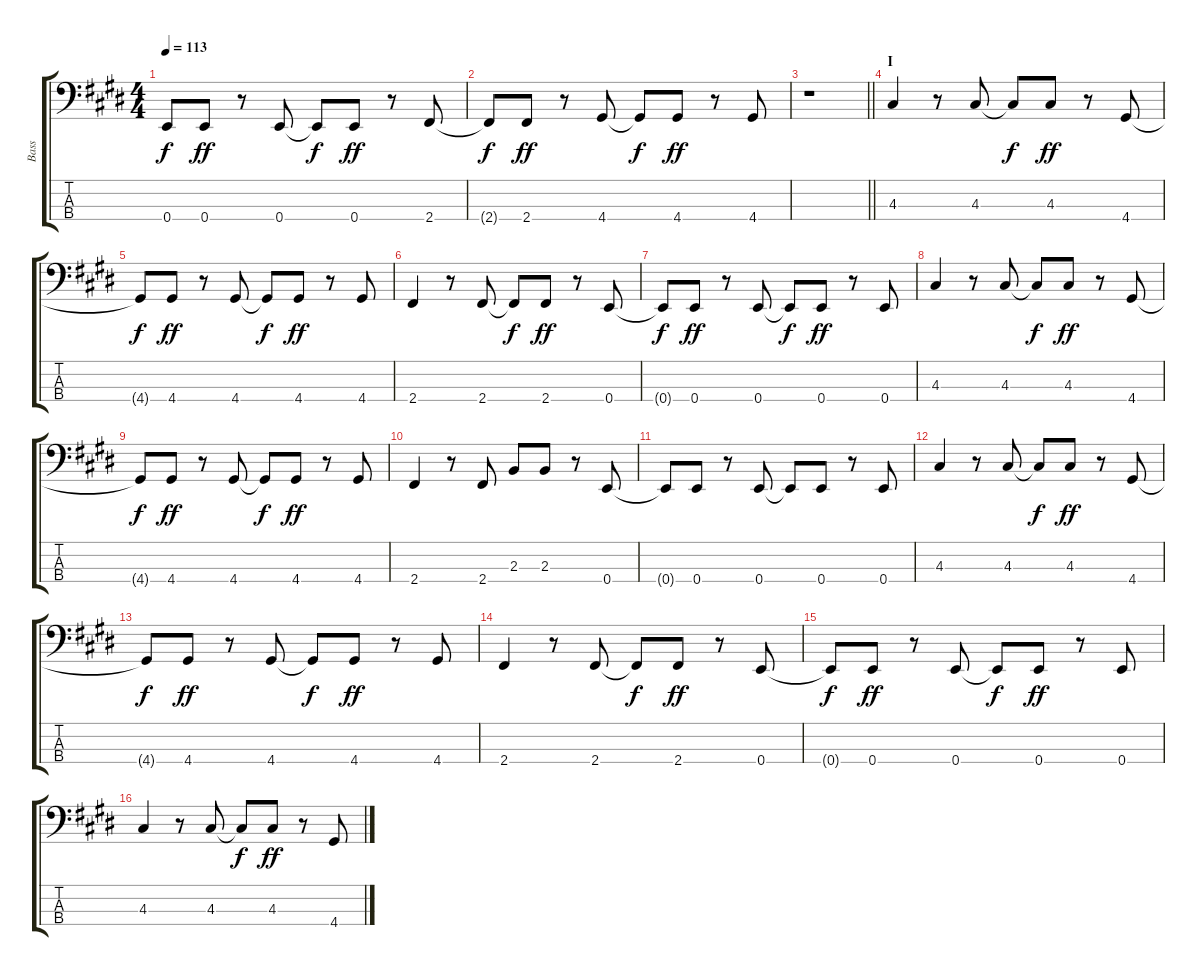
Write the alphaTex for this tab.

\track ("Bass" "Bass") {instrument electricbassfinger}
\staff {score tabs}
\tuning (G2 D2 A1 E1) {hide}
\ts (4 4)
\tempo 113
\clef f4
\ks e
0.4{t}.8{dy f} 0.4.8{dy ff} r.8 0.4.8 0.4{t}.8{dy f} 0.4.8{dy ff} r.8 2.4.8 |
2.4{t}.8{dy f} 2.4.8{dy ff} r.8 4.4.8 4.4{t}.8{dy f} 4.4.8{dy ff} r.8 4.4.8 |
\barLineRight lightlight
r.1 |
\section ("" "I")
4.3.4 r.8 4.3.8 4.3{t}.8{dy f} 4.3.8{dy ff} r.8 4.4.8 |
4.4{t}.8{dy f} 4.4.8{dy ff} r.8 4.4.8 4.4{t}.8{dy f} 4.4.8{dy ff} r.8 4.4.8 |
2.4.4 r.8 2.4.8 2.4{t}.8{dy f} 2.4.8{dy ff} r.8 0.4.8 |
0.4{t}.8{dy f} 0.4.8{dy ff} r.8 0.4.8 0.4{t}.8{dy f} 0.4.8{dy ff} r.8 0.4.8 |
4.3.4 r.8 4.3.8 4.3{t}.8{dy f} 4.3.8{dy ff} r.8 4.4.8 |
4.4{t}.8{dy f} 4.4.8{dy ff} r.8 4.4.8 4.4{t}.8{dy f} 4.4.8{dy ff} r.8 4.4.8 |
2.4.4 r.8 2.4.8 2.3.8 2.3.8 r.8 0.4.8 |
0.4{t}.8 0.4.8 r.8 0.4.8 0.4{t}.8 0.4.8 r.8 0.4.8 |
4.3.4 r.8 4.3.8 4.3{t}.8{dy f} 4.3.8{dy ff} r.8 4.4.8 |
4.4{t}.8{dy f} 4.4.8{dy ff} r.8 4.4.8 4.4{t}.8{dy f} 4.4.8{dy ff} r.8 4.4.8 |
2.4.4 r.8 2.4.8 2.4{t}.8{dy f} 2.4.8{dy ff} r.8 0.4.8 |
0.4{t}.8{dy f} 0.4.8{dy ff} r.8 0.4.8 0.4{t}.8{dy f} 0.4.8{dy ff} r.8 0.4.8 |
4.3.4 r.8 4.3.8 4.3{t}.8{dy f} 4.3.8{dy ff} r.8 4.4.8
